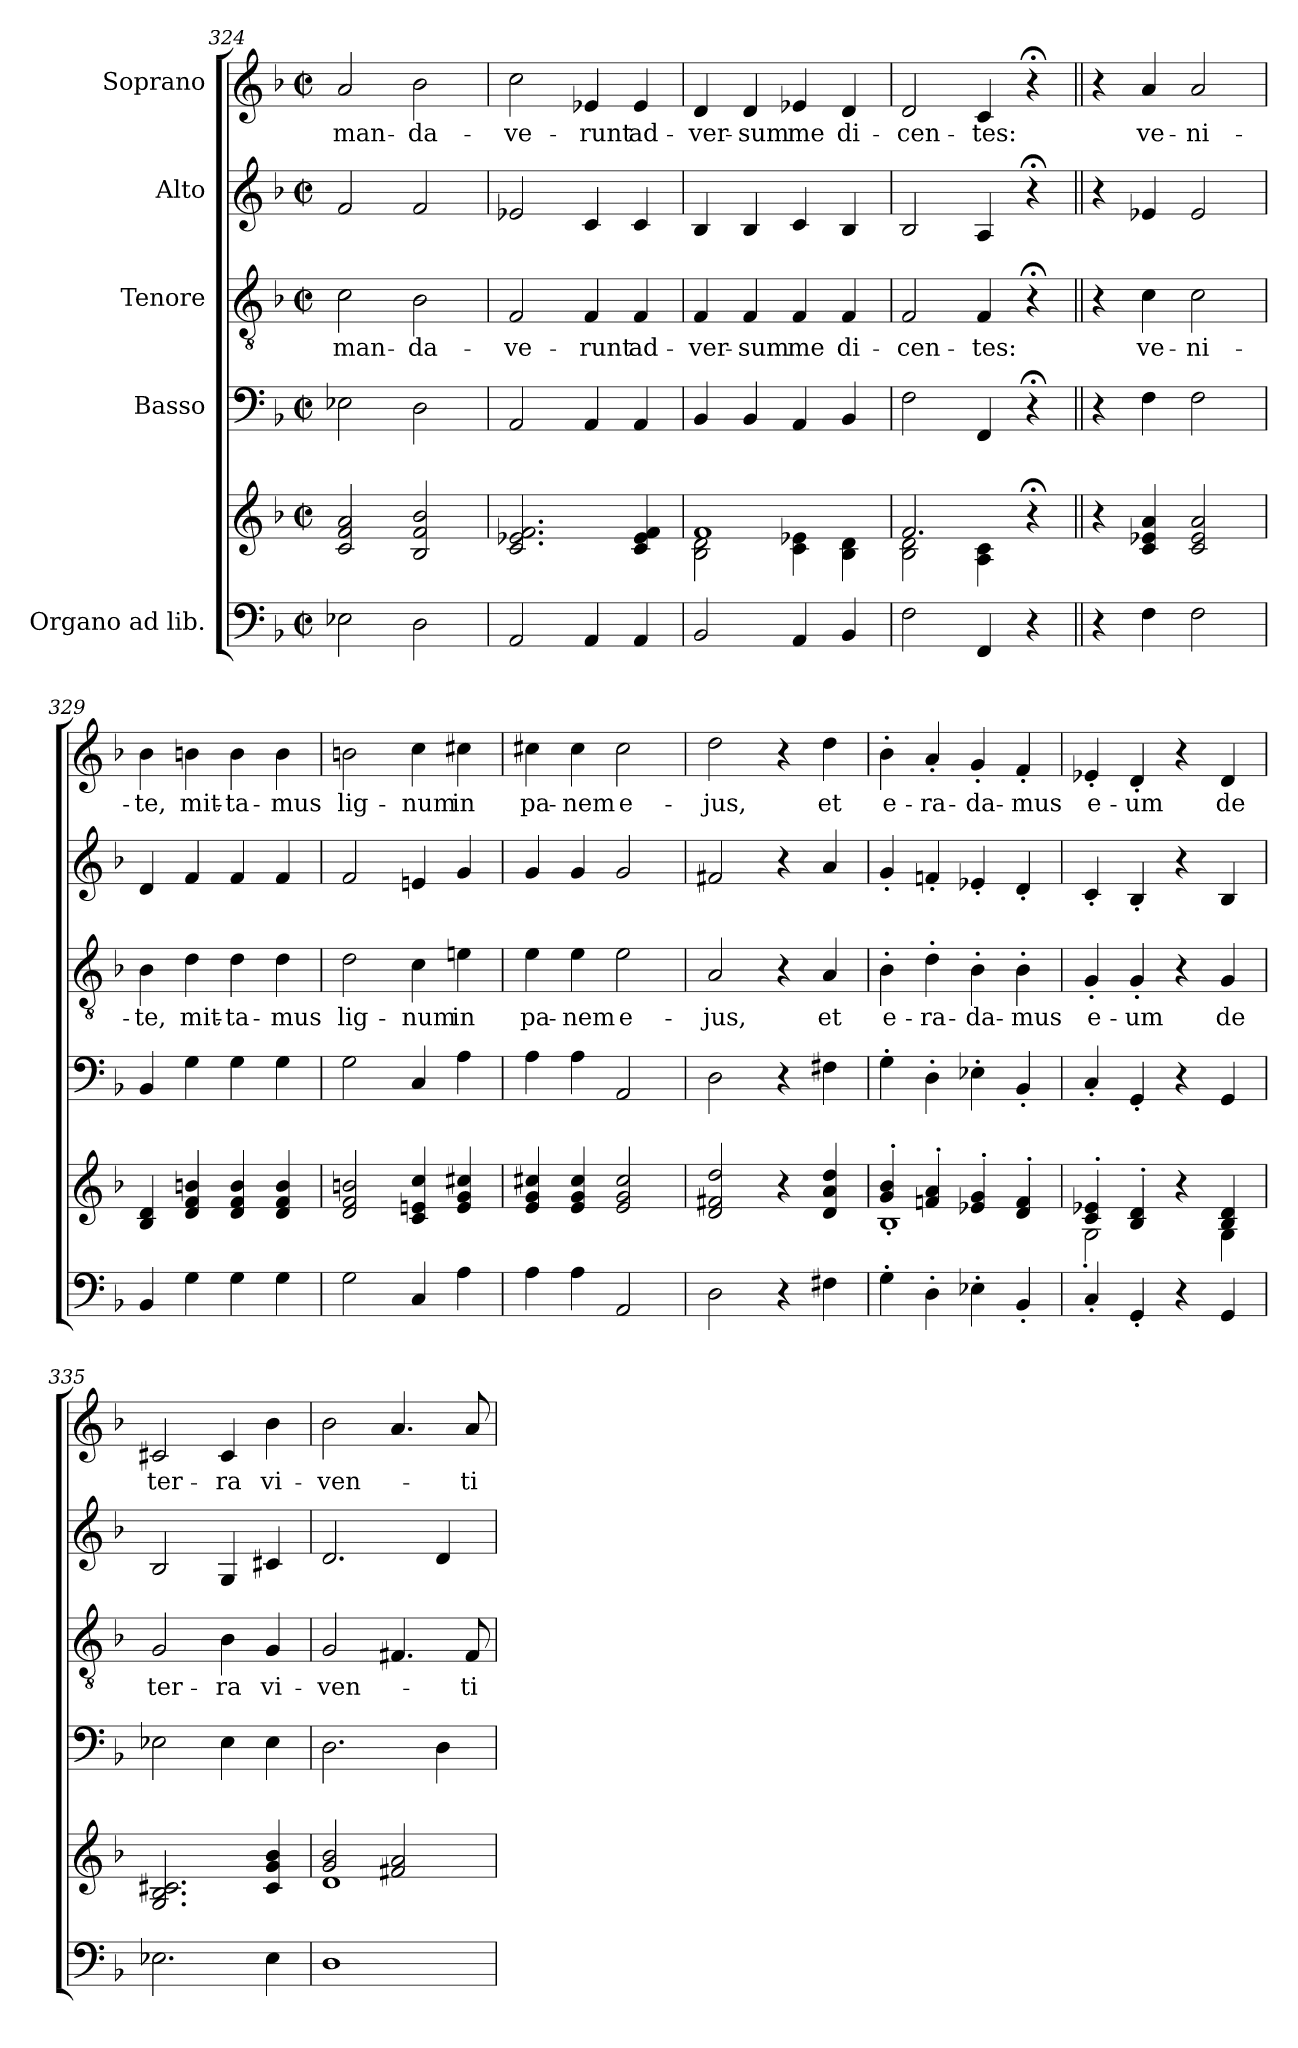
**kern	**kern	**kern	**kern	**text	**kern	**kern	**text
*part5	*part5	*part4	*part3	*part3	*part2	*part1	*part1
*staff6	*staff5	*staff4	*staff3	*staff3	*staff2	*staff1	*staff1
*I"Organo ad lib.	*	*I"Basso	*I"Tenore	*	*I"Alto	*I"Soprano	*
*clefF4	*clefG2	*clefF4	*clefGv2	*	*clefG2	*clefG2	*
*k[b-]	*k[b-]	*k[b-]	*k[b-]	*	*k[b-]	*k[b-]	*
*F:	*F:	*F:	*F:	*	*F:	*F:	*
*M2/2	*M2/2	*M2/2	*M2/2	*	*M2/2	*M2/2	*
*met(c|)	*met(c|)	*met(c|)	*met(c|)	*	*met(c|)	*met(c|)	*
=324	=324	=324	=324	=324	=324	=324	=324
2E-X\	2c/ 2f/ 2a/	2E-X\	2c\	man-	2f/	2a/	man-
2D\	2B-/ 2f/ 2b-/	2D\	2B-\	-da-	2f/	2b-\	-da-
=325	=325	=325	=325	=325	=325	=325	=325
2AA/	2.c/ 2.e-X/ 2.f/	2AA/	2F/	-ve-	2e-X/	2cc\	-ve-
4AA/	.	4AA/	4F/	-runt	4c/	4e-X/	-runt
4AA/	4c/ 4e-/ 4f/	4AA/	4F/	ad-	4c/	4e-/	ad-
=326	=326	=326	=326	=326	=326	=326	=326
*	*^	*	*	*	*	*	*
2BB-/	1f	2B-\ 2d\	4BB-/	4F/	-ver-	4B-/	4d/	-ver-
.	.	.	4BB-/	4F/	-sum	4B-/	4d/	-sum
4AA/	.	4c\ 4e-X\	4AA/	4F/	me	4c/	4e-X/	me
4BB-/	.	4B-\ 4d\	4BB-/	4F/	di-	4B-/	4d/	di-
=327	=327	=327	=327	=327	=327	=327	=327	=327
2F\	2.f/	2B-\ 2d\	2F\	2F/	-cen-	2B-/	2d/	-cen-
4FF/	.	4A\ 4c\	4FF/	4F/	-tes:	4A/	4c/	-tes:
4r	4r;<	4ryy	4r;<	4r;<	.	4r;<	4r;<	.
*	*v	*v	*	*	*	*	*	*
!!LO:LB:g=z
=328||	=328||	=328||	=328||	=328||	=328||	=328||	=328||
4r	4r	4r	4r	.	4r	4r	.
4F\	4c/ 4e-X/ 4a/	4F\	4c\	ve-	4e-X/	4a/	ve-
2F\	2c/ 2e-/ 2a/	2F\	2c\	-ni-	2e-/	2a/	-ni-
=329	=329	=329	=329	=329	=329	=329	=329
4BB-/	4B-/ 4d/	4BB-/	4B-\	-te,	4d/	4b-\	-te,
4G\	4d/ 4f/ 4bn/	4G\	4d\	mit-	4f/	4bn\	mit-
4G\	4d/ 4f/ 4b/	4G\	4d\	-ta-	4f/	4b\	-ta-
4G\	4d/ 4f/ 4b/	4G\	4d\	-mus	4f/	4b\	-mus
=330	=330	=330	=330	=330	=330	=330	=330
2G\	2d/ 2f/ 2bn/	2G\	2d\	lig-	2f/	2bn\	lig-
4C/	4c/ 4en/ 4cc/	4C/	4c\	-num	4en/	4cc\	-num
4A\	4e/ 4g/ 4cc#X/	4A\	4en\	in	4g/	4cc#X\	in
=331	=331	=331	=331	=331	=331	=331	=331
4A\	4e/ 4g/ 4cc#X/	4A\	4e\	pa-	4g/	4cc#X\	pa-
4A\	4e/ 4g/ 4cc#/	4A\	4e\	-nem	4g/	4cc#\	-nem
2AA/	2e/ 2g/ 2cc#/	2AA/	2e\	e-	2g/	2cc#\	e-
=332	=332	=332	=332	=332	=332	=332	=332
2D\	2d/ 2f#X/ 2dd/	2D\	2A/	-jus,	2f#X/	2dd\	-jus,
4r	4r	4r	4r	.	4r	4r	.
4F#X\	4d/ 4a/ 4dd/	4F#X\	4A/	et	4a/	4dd\	et
!!LO:LB:g=z
=333	=333	=333	=333	=333	=333	=333	=333
*	*^	*	*	*	*	*	*
4G'\	4g/' 4b-/'	1B-'	4G'\	4B-'\	e-	4g'/	4b-'\	e-
4D'\	4fn/' 4a/'	.	4D'\	4d'\	-ra-	4fn'/	4a'/	-ra-
4E-X'\	4e-X/' 4g/'	.	4E-X'\	4B-'\	-da-	4e-X'/	4g'/	-da-
4BB-'/	4d/' 4f/'	.	4BB-'/	4B-'\	-mus	4d'/	4f'/	-mus
=334	=334	=334	=334	=334	=334	=334	=334	=334
4C'/	4c/' 4e-X/'	2G'\	4C'/	4G'/	e-	4c'/	4e-X'/	e-
4GG'/	4B-/' 4d/'	.	4GG'/	4G'/	-um	4B-'/	4d'/	-um
4r	4r	4ryy	4r	4r	.	4r	4r	.
4GG/	4B-/ 4d/	4G\	4GG/	4G/	de	4B-/	4d/	de
*	*v	*v	*	*	*	*	*	*
=335	=335	=335	=335	=335	=335	=335	=335
2.E-X\	2.G/ 2.B-/ 2.c#X/	2E-X\	2G/	ter-	2B-/	2c#X/	ter-
.	.	4E-\	4B-\	-ra	4G/	4c#/	-ra
4E-\	4c#/ 4g/ 4b-/	4E-\	4G/	vi-	4c#X/	4b-\	vi-
=336	=336	=336	=336	=336	=336	=336	=336
*	*^	*	*	*	*	*	*
1D	2g/ 2b-/	1d	2.D\	2G/	-ven-	2.d/	2b-\	-ven-
.	2f#X/ 2a/	.	.	4.F#X/	.	.	4.a/	.
.	.	.	4D\	.	.	4d/	.	.
.	.	.	.	8F#/	-ti-	.	8a/	-ti-
*	*v	*v	*	*	*	*	*	*
=	=	=	=	=	=	=	=
*-	*-	*-	*-	*-	*-	*-	*-
